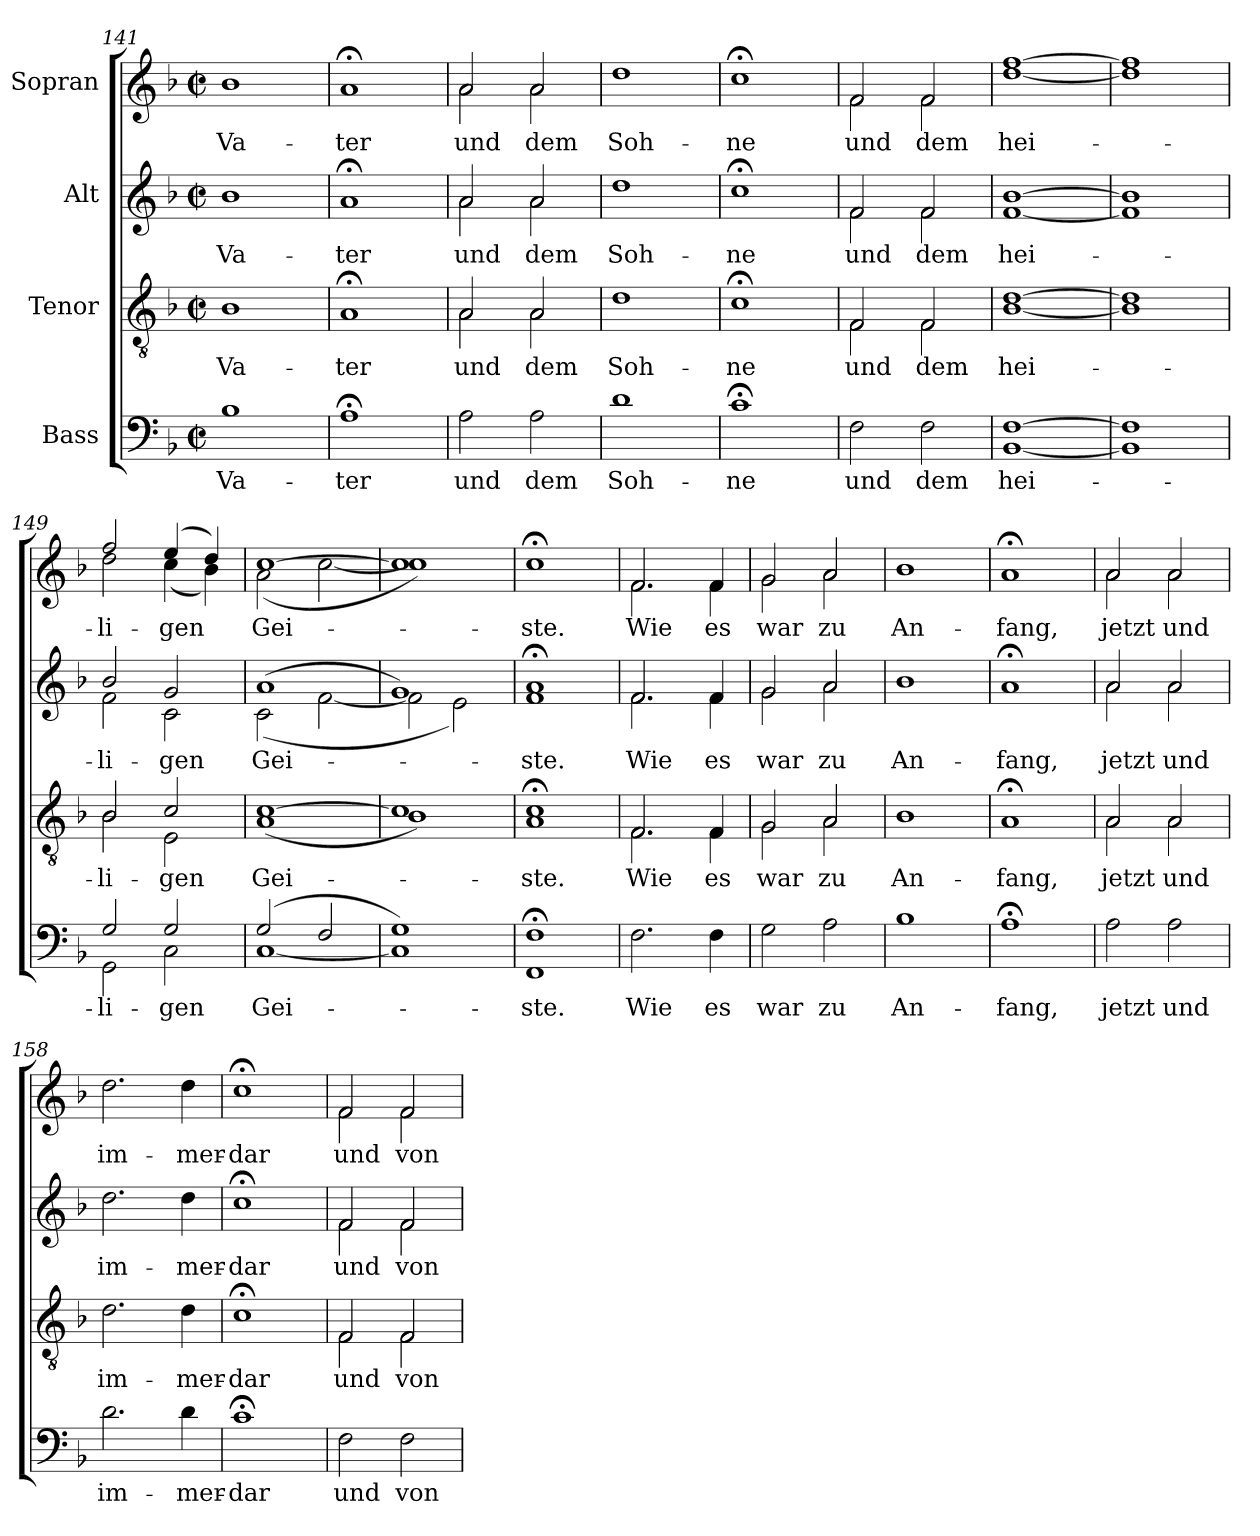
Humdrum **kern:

**kern	**text	**kern	**text	**kern	**text	**kern	**text
*part4	*part4	*part3	*part3	*part2	*part2	*part1	*part1
*staff4	*staff4	*staff3	*staff3	*staff2	*staff2	*staff1	*staff1
*I"Bass	*	*I"Tenor	*	*I"Alt	*	*I"Sopran	*
*clefF4	*	*clefGv2	*	*clefG2	*	*clefG2	*
*k[b-]	*	*k[b-]	*	*k[b-]	*	*k[b-]	*
*M2/2	*	*M2/2	*	*M2/2	*	*M2/2	*
*met(c|)	*	*met(c|)	*	*met(c|)	*	*met(c|)	*
=141	=141	=141	=141	=141	=141	=141	=141
1B-	Va-	1B-	Va-	1b-	Va-	1b-	Va-
=142	=142	=142	=142	=142	=142	=142	=142
1A;<	ter	1A;<	ter	1a;<	ter	1a;<	ter
=143	=143	=143	=143	=143	=143	=143	=143
*	*	*^	*	*^	*	*^	*
2A\	und	2A/	2A\	und	2a/	2a\	und	2a/	2a\	und
2A\	dem	2A/	2A\	dem	2a/	2a\	dem	2a/	2a\	dem
*	*	*v	*v	*	*	*	*	*v	*v	*
*	*	*	*	*v	*v	*	*	*
=144	=144	=144	=144	=144	=144	=144	=144
1d	Soh-	1d	Soh-	1dd	Soh-	1dd	Soh-
=145	=145	=145	=145	=145	=145	=145	=145
1c;<	ne	1c;<	ne	1cc;<	ne	1cc;<	ne
=146	=146	=146	=146	=146	=146	=146	=146
*	*	*^	*	*^	*	*^	*
2F\	und	2F/	2F\	und	2f/	2f\	und	2f/	2f\	und
2F\	dem	2F/	2F\	dem	2f/	2f\	dem	2f/	2f\	dem
=147	=147	=147	=147	=147	=147	=147	=147	=147	=147	=147
*^	*	*	*	*	*	*	*	*	*	*
[1F	[1BB-	hei-	[1d	[1B-	hei-	[1b-	[1f	hei-	[1ff	[1dd	hei-
=148	=148	=148	=148	=148	=148	=148	=148	=148	=148	=148	=148
1F]	1BB-]	.	1d]	1B-]	.	1b-]	1f]	.	1ff]	1dd]	.
=149	=149	=149	=149	=149	=149	=149	=149	=149	=149	=149	=149
2G/	2GG\	-li-	2B-/	2B-\	-li-	2b-/	2f\	-li-	2ff/	2dd\	li-
2G/	2C\	-gen	2c/	2E\	-gen	2g/	2c\	-gen	(4ee/	(4cc\	gen
.	.	.	.	.	.	.	.	.	4dd/)	4b-\)	.
=150	=150	=150	=150	=150	=150	=150	=150	=150	=150	=150	=150
(2G/	[1C	Gei-	[1c	(1A	Gei-	(1a	(2c\	Gei-	[1cc	(2a\	Gei-
2F/	.	.	.	.	.	.	[2f\	.	.	[2cc\	.
=151	=151	=151	=151	=151	=151	=151	=151	=151	=151	=151	=151
1G)	1C]	.	1c]	1B-)	.	1g)	2f\]	.	1cc]	1cc])	.
.	.	.	.	.	.	.	2e\)	.	.	.	.
*	*	*	*	*	*	*	*	*	*v	*v	*
=152	=152	=152	=152	=152	=152	=152	=152	=152	=152	=152
1F;<	1FF	-ste.	1c;<	1A	-ste.	1a;<	1f	-ste.	1cc;<	ste.
*v	*v	*	*	*	*	*	*	*	*	*
=153	=153	=153	=153	=153	=153	=153	=153	=153	=153
*	*	*	*	*	*	*	*	*^	*
2.F\	Wie	2.F/	2.F\	Wie	2.f/	2.f\	Wie	2.f/	2.f\	Wie
4F\	es	4F/	4F\	es	4f/	4f\	es	4f/	4f\	es
!!LO:LB:g=z	!!
=154	=154	=154	=154	=154	=154	=154	=154	=154	=154	=154
2G\	war	2G/	2G\	war	2g/	2g\	war	2g/	2g\	war
2A\	zu	2A/	2A\	zu	2a/	2a\	zu	2a/	2a\	zu
*	*	*v	*v	*	*	*	*	*v	*v	*
*	*	*	*	*v	*v	*	*	*
=155	=155	=155	=155	=155	=155	=155	=155
1B-	An-	1B-	An-	1b-	An-	1b-	An-
=156	=156	=156	=156	=156	=156	=156	=156
1A;<	fang,	1A;<	fang,	1a;<	fang,	1a;<	fang,
=157	=157	=157	=157	=157	=157	=157	=157
*	*	*^	*	*^	*	*^	*
2A\	jetzt	2A/	2A\	jetzt	2a/	2a\	jetzt	2a/	2a\	jetzt
2A\	und	2A/	2A\	und	2a/	2a\	und	2a/	2a\	und
*	*	*v	*v	*	*	*	*	*v	*v	*
*	*	*	*	*v	*v	*	*	*
=158	=158	=158	=158	=158	=158	=158	=158
2.d\	im-	2.d\	im-	2.dd\	im-	2.dd\	im-
4d\	mer-	4d\	mer-	4dd\	mer-	4dd\	mer-
=159	=159	=159	=159	=159	=159	=159	=159
1c;<	dar	1c;<	dar	1cc;<	dar	1cc;<	dar
=160	=160	=160	=160	=160	=160	=160	=160
*	*	*^	*	*^	*	*^	*
2F\	und	2F/	2F\	und	2f/	2f\	und	2f/	2f\	und
2F\	von	2F/	2F\	von	2f/	2f\	von	2f/	2f\	von
*	*	*v	*v	*	*	*	*	*v	*v	*
*	*	*	*	*v	*v	*	*	*
=	=	=	=	=	=	=	=
*-	*-	*-	*-	*-	*-	*-	*-
